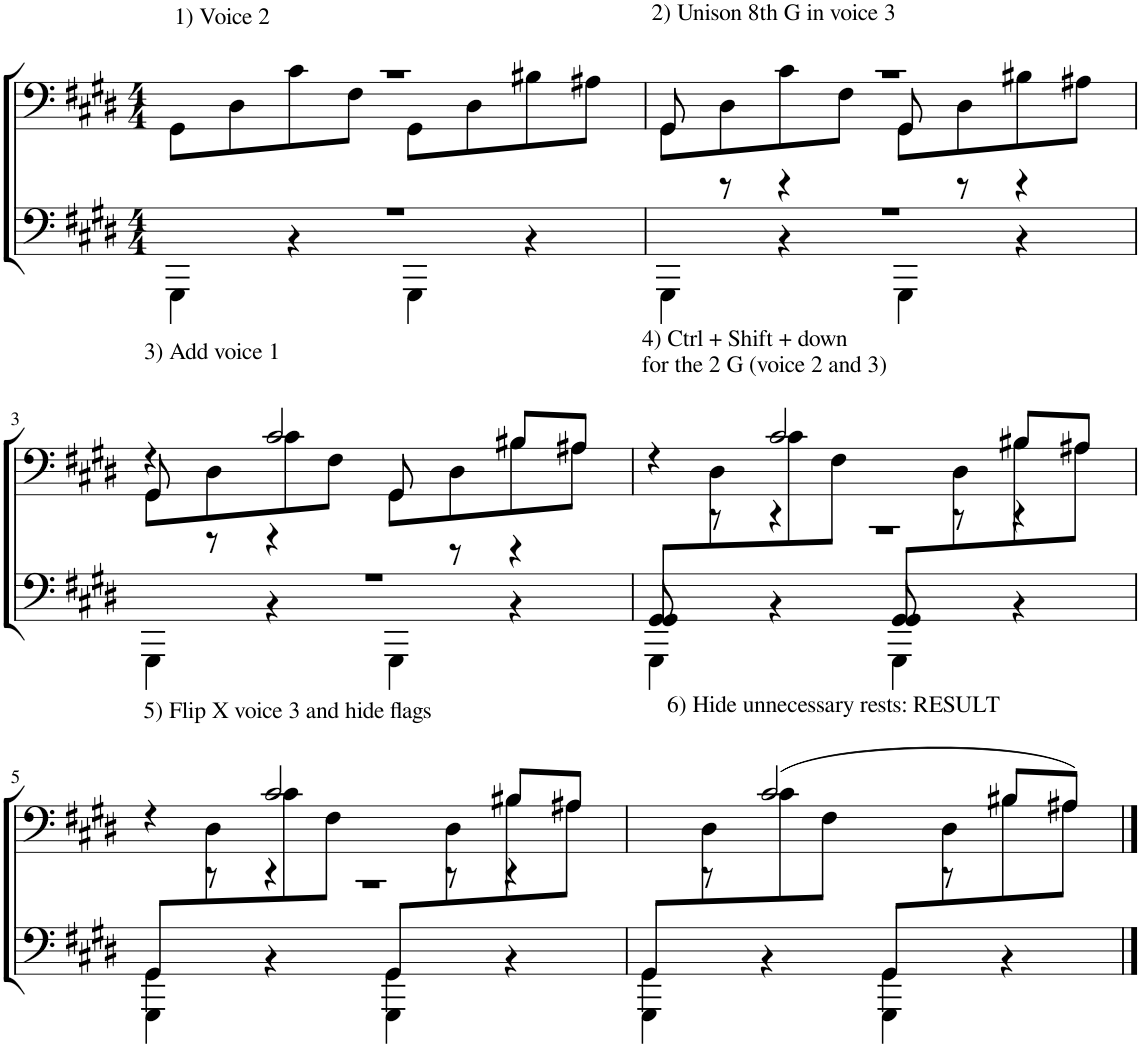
**kern	**kern
*part1	*part1
*staff2	*staff1
*I"Piano	*
*I'Pno.	*
*clefF4	*clefF4
*k[f#c#g#d#]	*k[f#c#g#d#]
*M4/4	*M4/4
=1	=1
*^	*^
!	!	!LO:TX:a:t=1) Voice 2	!
1r	4GGG#\	1r	8GG#\L
.	.	.	8D#\
.	4r	.	8c#\
.	.	.	8F#\J
.	4GGG#\	.	8GG#\L
.	.	.	8D#\
.	4r	.	8B#X\
.	.	.	8A#X\J
=2	=2	=2	=2
*	*	*	*^
!	!	!LO:TX:a:t=2) Unison 8th G in voice 3	!	!
1r	4GGG#\	1r	8GG#\L	8GG#/
.	.	.	8D#\	8r
.	4r	.	8c#\	4r
.	.	.	8F#\J	.
.	4GGG#\	.	8GG#\L	8GG#/
.	.	.	8D#\	8r
.	4r	.	8B#X\	4r
.	.	.	8A#X\J	.
!!LO:LB:g=z	!!	!!
=3	=3	=3	=3	=3
!	!	!LO:TX:a:t=3) Add voice 1	!	!
1r	4GGG#\	4r	8GG#\L	8GG#/
.	.	.	8D#\	8r
.	4r	2c#/	8c#\	4r
.	.	.	8F#\J	.
.	4GGG#\	.	8GG#\L	8GG#/
.	.	.	8D#\	8r
.	4r	8B#X/L	8B#\	4r
.	.	8A#X/J	8A#\J	.
=4	=4	=4	=4	=4
*^	*^	*	*	*
!	!	!	!	!LO:TX:a:t=4) Ctrl + Shift + down	!	!
!	!	!	!	!LO:TX:a:t=for the 2 G (voice 2 and 3)	!	!
8GG#/L	8GG#/	1r	4GGG#\	4r	8ryy	8ryy
4.ryy	4.ryy	.	.	.	8D#\	8r
.	.	.	4r	2c#/	8c#\	4r
.	.	.	.	.	8F#\J	.
8GG#/L	8GG#/	.	4GGG#\	.	8ryy	8ryy
4.ryy	4.ryy	.	.	.	8D#\	8r
.	.	.	4r	8B#X/L	8B#\	4r
.	.	.	.	8A#X/J	8A#\J	.
!!LO:LB:g=z	!!	!!
=5	=5	=5	=5	=5	=5	=5
!	!	!	!	!LO:TX:a:t=5) Flip X voice 3 and hide flags	!	!
8GG#/L	8GG#\	1r	4GGG#\	4r	8ryy	8ryy
4.ryy	4.ryy	.	.	.	8D#\	8r
.	.	.	4r	2c#/	8c#\	4r
.	.	.	.	.	8F#\J	.
8GG#/L	8GG#\	.	4GGG#\	.	8ryy	8ryy
4.ryy	4.ryy	.	.	.	8D#\	8r
.	.	.	4r	8B#X/L	8B#\	4r
.	.	.	.	8A#X/J	8A#\J	.
=6	=6	=6	=6	=6	=6	=6
8GG#/L	8GG#\	1ryy	4GGG#\	4ryy	8ryy	8ryy
!	!	!	!	!	!LO:TX:a:t=6) Hide unnecessary rests&colon; RESULT	!
4.ryy	4.ryy	.	.	.	8D#\	8r
.	.	.	4r	(2c#/	8c#\	4ryy
.	.	.	.	.	8F#\J	.
8GG#/L	8GG#\	.	4GGG#\	.	8ryy	8ryy
4.ryy	4.ryy	.	.	.	8D#\	8r
.	.	.	4r	8B#X/L	8B#\	4ryy
.	.	.	.	8A#X/J)	8A#\J	.
*v	*v	*v	*v	*	*	*
*	*v	*v	*v
==	==
*-	*-
